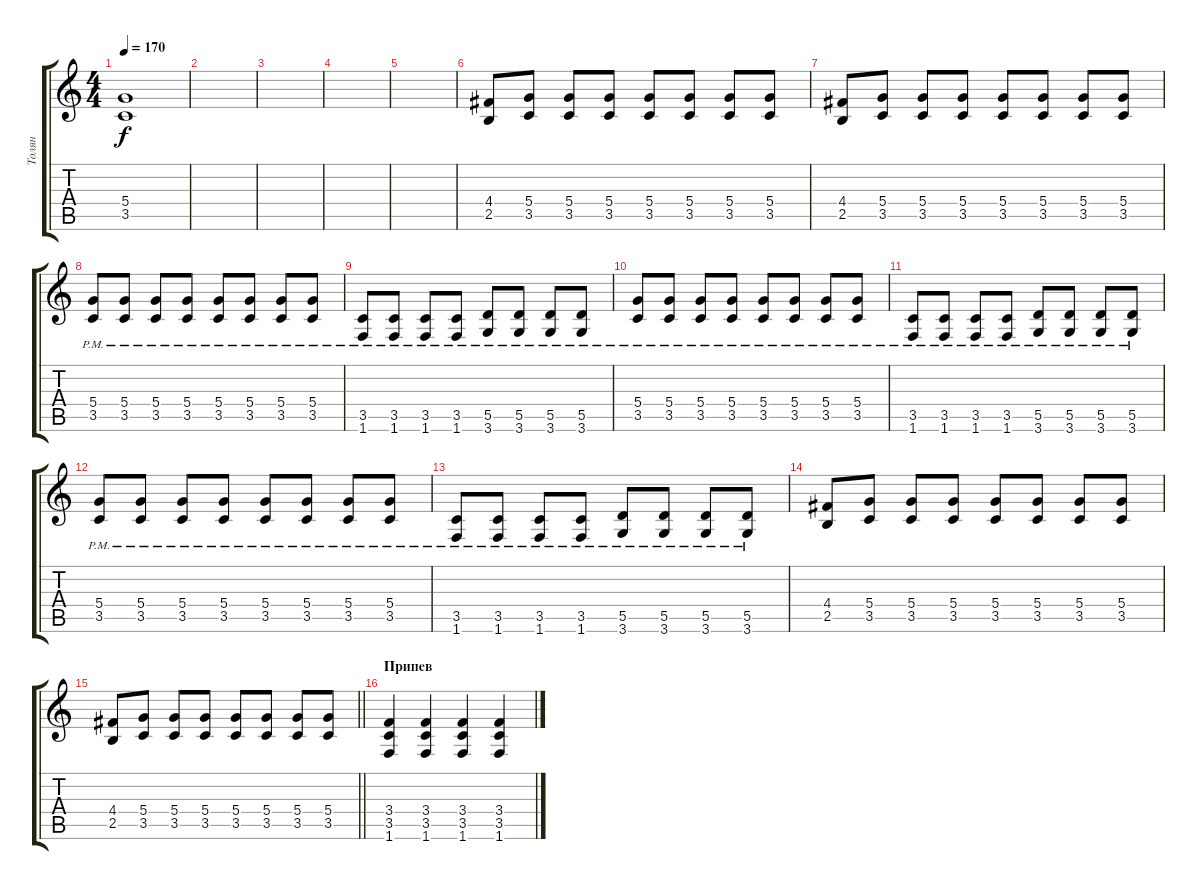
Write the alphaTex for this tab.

\track ("Толян" "Толян") {instrument overdrivenguitar}
\staff {score tabs}
\tuning (E4 B3 G3 D3 A2 E2) {hide}
\ts (4 4)
\tempo 170
\clef g2
\ks c
(5.4{t} 3.5{t}).1{dy f} |
|
|
|
|
(4.4 2.5).8 (5.4 3.5).8 (5.4 3.5).8 (5.4 3.5).8 (5.4 3.5).8 (5.4 3.5).8 (5.4 3.5).8 (5.4 3.5).8 |
(4.4 2.5).8 (5.4 3.5).8 (5.4 3.5).8 (5.4 3.5).8 (5.4 3.5).8 (5.4 3.5).8 (5.4 3.5).8 (5.4 3.5).8 |
(5.4{pm} 3.5{pm}).8 (5.4{pm} 3.5{pm}).8 (5.4{pm} 3.5{pm}).8 (5.4{pm} 3.5{pm}).8 (5.4{pm} 3.5{pm}).8 (5.4{pm} 3.5{pm}).8 (5.4{pm} 3.5{pm}).8 (5.4{pm} 3.5{pm}).8 |
(3.5{pm} 1.6{pm}).8 (3.5{pm} 1.6{pm}).8 (3.5{pm} 1.6{pm}).8 (3.5{pm} 1.6{pm}).8 (5.5{pm} 3.6{pm}).8 (5.5{pm} 3.6{pm}).8 (5.5{pm} 3.6{pm}).8 (5.5{pm} 3.6{pm}).8 |
(5.4{pm} 3.5{pm}).8 (5.4{pm} 3.5{pm}).8 (5.4{pm} 3.5{pm}).8 (5.4{pm} 3.5{pm}).8 (5.4{pm} 3.5{pm}).8 (5.4{pm} 3.5{pm}).8 (5.4{pm} 3.5{pm}).8 (5.4{pm} 3.5{pm}).8 |
(3.5{pm} 1.6{pm}).8 (3.5{pm} 1.6{pm}).8 (3.5{pm} 1.6{pm}).8 (3.5{pm} 1.6{pm}).8 (5.5{pm} 3.6{pm}).8 (5.5{pm} 3.6{pm}).8 (5.5{pm} 3.6{pm}).8 (5.5{pm} 3.6{pm}).8 |
(5.4{pm} 3.5{pm}).8 (5.4{pm} 3.5{pm}).8 (5.4{pm} 3.5{pm}).8 (5.4{pm} 3.5{pm}).8 (5.4{pm} 3.5{pm}).8 (5.4{pm} 3.5{pm}).8 (5.4{pm} 3.5{pm}).8 (5.4{pm} 3.5{pm}).8 |
(3.5{pm} 1.6{pm}).8 (3.5{pm} 1.6{pm}).8 (3.5{pm} 1.6{pm}).8 (3.5{pm} 1.6{pm}).8 (5.5{pm} 3.6{pm}).8 (5.5{pm} 3.6{pm}).8 (5.5{pm} 3.6{pm}).8 (5.5{pm} 3.6{pm}).8 |
(4.4 2.5).8 (5.4 3.5).8 (5.4 3.5).8 (5.4 3.5).8 (5.4 3.5).8 (5.4 3.5).8 (5.4 3.5).8 (5.4 3.5).8 |
\barLineRight lightlight
(4.4 2.5).8 (5.4 3.5).8 (5.4 3.5).8 (5.4 3.5).8 (5.4 3.5).8 (5.4 3.5).8 (5.4 3.5).8 (5.4 3.5).8 |
\section ("" "Припев")
(3.4 3.5 1.6).4 (3.4 3.5 1.6).4 (3.4 3.5 1.6).4 (3.4 3.5 1.6).4
